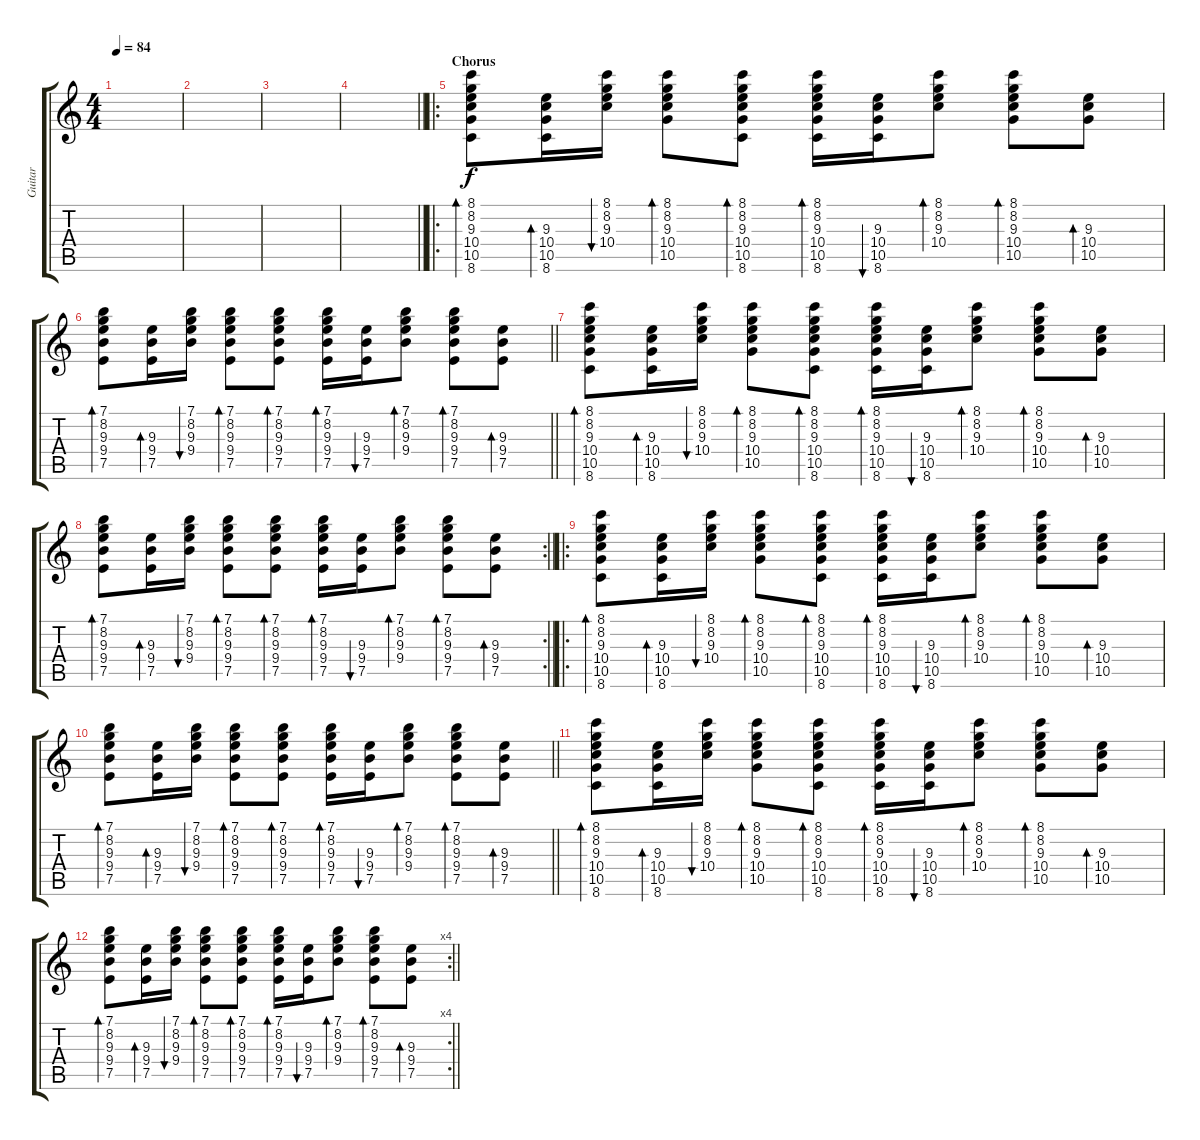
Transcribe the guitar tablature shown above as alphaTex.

\track ("Guitar" "Guitar") {instrument acousticguitarsteel}
\staff {score tabs}
\tuning (E4 B3 G3 D3 A2 E2) {hide}
\ts (4 4)
\tempo 84
\clef g2
\ks c
|
|
|
\barLineRight lightlight
|
\ro
\section ("" "Chorus")
(8.1 8.2 9.3 10.4 10.5 8.6).8{bd 60} (9.3 10.4 10.5 8.6).16{bd 30} (8.1 8.2 9.3 10.4).16{bu 30} (8.1 8.2 9.3 10.4 10.5).8{bd 30} (8.1 8.2 9.3 10.4 10.5 8.6).8{bd 30} (8.1 8.2 9.3 10.4 10.5 8.6).16{bd 30} (9.3 10.4 10.5 8.6).16{bu 30} (8.1 8.2 9.3 10.4).8{bd 30} (8.1 8.2 9.3 10.4 10.5).8{bd 30} (9.3 10.4 10.5).8{bd 30} |
\barLineRight lightlight
(7.1 8.2 9.3 9.4 7.5).8{bd 60} (9.3 9.4 7.5).16{bd 30} (7.1 8.2 9.3 9.4).16{bu 30} (7.1 8.2 9.3 9.4 7.5).8{bd 30} (7.1 8.2 9.3 9.4 7.5).8{bd 30} (7.1 8.2 9.3 9.4 7.5).16{bd 30} (9.3 9.4 7.5).16{bu 30} (7.1 8.2 9.3 9.4).8{bd 30} (7.1 8.2 9.3 9.4 7.5).8{bd 30} (9.3 9.4 7.5).8{bd 30} |
(8.1 8.2 9.3 10.4 10.5 8.6).8{bd 60} (9.3 10.4 10.5 8.6).16{bd 30} (8.1 8.2 9.3 10.4).16{bu 30} (8.1 8.2 9.3 10.4 10.5).8{bd 30} (8.1 8.2 9.3 10.4 10.5 8.6).8{bd 30} (8.1 8.2 9.3 10.4 10.5 8.6).16{bd 30} (9.3 10.4 10.5 8.6).16{bu 30} (8.1 8.2 9.3 10.4).8{bd 30} (8.1 8.2 9.3 10.4 10.5).8{bd 30} (9.3 10.4 10.5).8{bd 30} |
\rc 2
\barLineRight lightlight
(7.1 8.2 9.3 9.4 7.5).8{bd 60} (9.3 9.4 7.5).16{bd 30} (7.1 8.2 9.3 9.4).16{bu 30} (7.1 8.2 9.3 9.4 7.5).8{bd 30} (7.1 8.2 9.3 9.4 7.5).8{bd 30} (7.1 8.2 9.3 9.4 7.5).16{bd 30} (9.3 9.4 7.5).16{bu 30} (7.1 8.2 9.3 9.4).8{bd 30} (7.1 8.2 9.3 9.4 7.5).8{bd 30} (9.3 9.4 7.5).8{bd 30} |
\ro
(8.1 8.2 9.3 10.4 10.5 8.6).8{bd 60} (9.3 10.4 10.5 8.6).16{bd 30} (8.1 8.2 9.3 10.4).16{bu 30} (8.1 8.2 9.3 10.4 10.5).8{bd 30} (8.1 8.2 9.3 10.4 10.5 8.6).8{bd 30} (8.1 8.2 9.3 10.4 10.5 8.6).16{bd 30} (9.3 10.4 10.5 8.6).16{bu 30} (8.1 8.2 9.3 10.4).8{bd 30} (8.1 8.2 9.3 10.4 10.5).8{bd 30} (9.3 10.4 10.5).8{bd 30} |
\barLineRight lightlight
(7.1 8.2 9.3 9.4 7.5).8{bd 60} (9.3 9.4 7.5).16{bd 30} (7.1 8.2 9.3 9.4).16{bu 30} (7.1 8.2 9.3 9.4 7.5).8{bd 30} (7.1 8.2 9.3 9.4 7.5).8{bd 30} (7.1 8.2 9.3 9.4 7.5).16{bd 30} (9.3 9.4 7.5).16{bu 30} (7.1 8.2 9.3 9.4).8{bd 30} (7.1 8.2 9.3 9.4 7.5).8{bd 30} (9.3 9.4 7.5).8{bd 30} |
(8.1 8.2 9.3 10.4 10.5 8.6).8{bd 60} (9.3 10.4 10.5 8.6).16{bd 30} (8.1 8.2 9.3 10.4).16{bu 30} (8.1 8.2 9.3 10.4 10.5).8{bd 30} (8.1 8.2 9.3 10.4 10.5 8.6).8{bd 30} (8.1 8.2 9.3 10.4 10.5 8.6).16{bd 30} (9.3 10.4 10.5 8.6).16{bu 30} (8.1 8.2 9.3 10.4).8{bd 30} (8.1 8.2 9.3 10.4 10.5).8{bd 30} (9.3 10.4 10.5).8{bd 30} |
\rc 4
\barLineRight lightlight
(7.1 8.2 9.3 9.4 7.5).8{bd 60} (9.3 9.4 7.5).16{bd 30} (7.1 8.2 9.3 9.4).16{bu 30} (7.1 8.2 9.3 9.4 7.5).8{bd 30} (7.1 8.2 9.3 9.4 7.5).8{bd 30} (7.1 8.2 9.3 9.4 7.5).16{bd 30} (9.3 9.4 7.5).16{bu 30} (7.1 8.2 9.3 9.4).8{bd 30} (7.1 8.2 9.3 9.4 7.5).8{bd 30} (9.3 9.4 7.5).8{bd 30}
